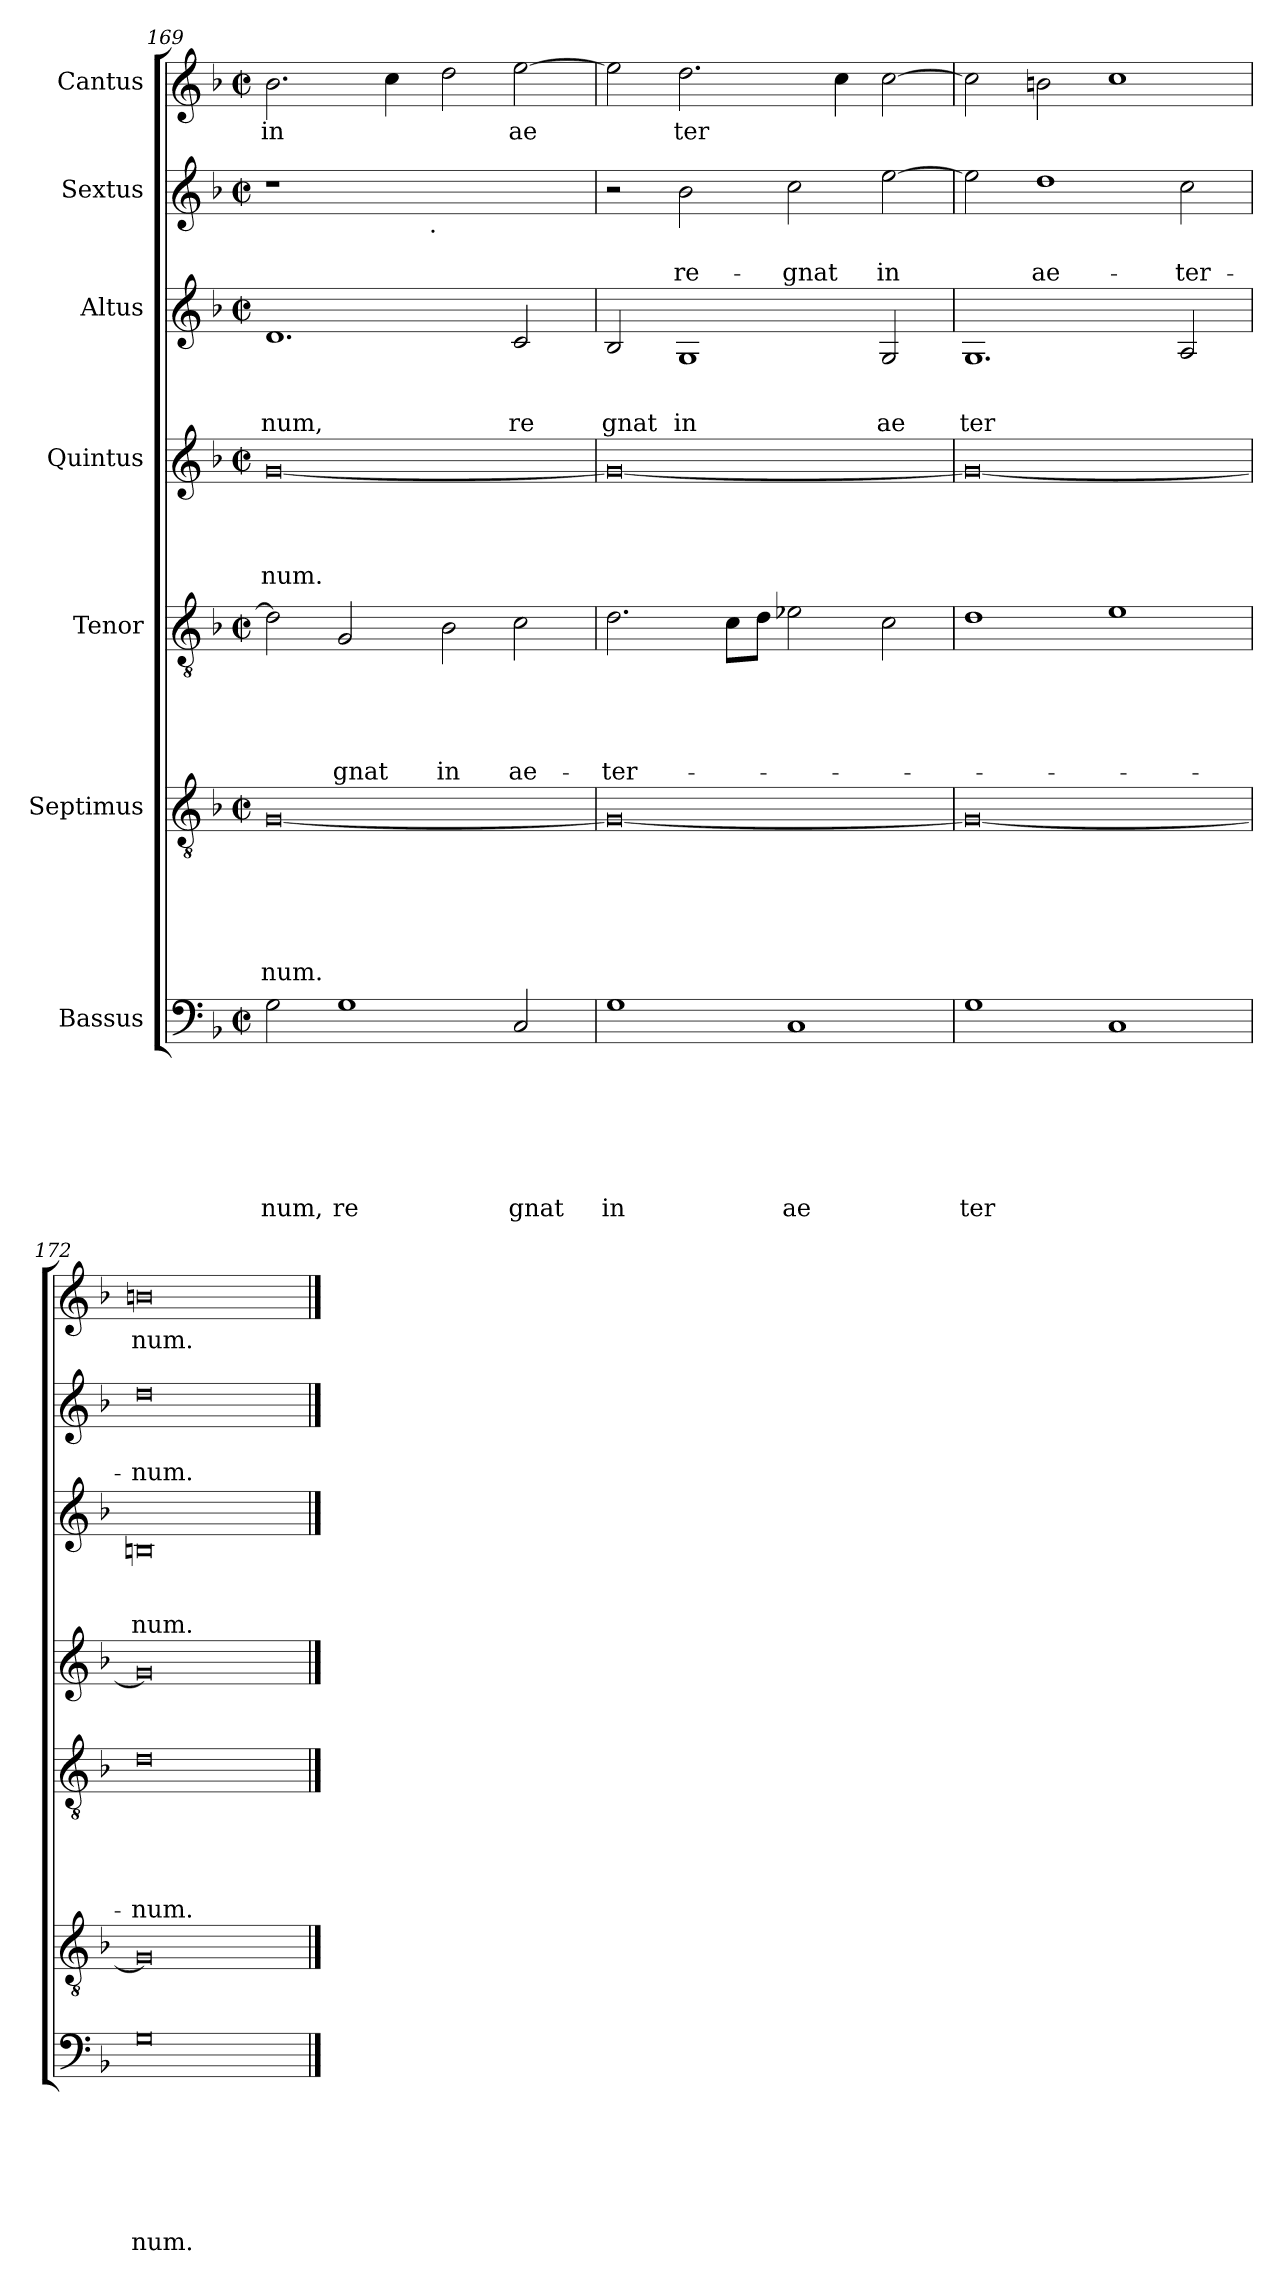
**kern	**text	**text	**text	**text	**text	**text	**text	**kern	**text	**text	**text	**text	**text	**text	**kern	**text	**text	**text	**text	**text	**kern	**text	**text	**text	**text	**kern	**text	**text	**text	**kern	**text	**text	**kern	**text
*part7	*part7	*part7	*part7	*part7	*part7	*part7	*part7	*part6	*part6	*part6	*part6	*part6	*part6	*part6	*part5	*part5	*part5	*part5	*part5	*part5	*part4	*part4	*part4	*part4	*part4	*part3	*part3	*part3	*part3	*part2	*part2	*part2	*part1	*part1
*staff7	*staff7	*staff7	*staff7	*staff7	*staff7	*staff7	*staff7	*staff6	*staff6	*staff6	*staff6	*staff6	*staff6	*staff6	*staff5	*staff5	*staff5	*staff5	*staff5	*staff5	*staff4	*staff4	*staff4	*staff4	*staff4	*staff3	*staff3	*staff3	*staff3	*staff2	*staff2	*staff2	*staff1	*staff1
*I"Bassus	*	*	*	*	*	*	*	*I"Septimus	*	*	*	*	*	*	*I"Tenor	*	*	*	*	*	*I"Quintus	*	*	*	*	*I"Altus	*	*	*	*I"Sextus	*	*	*I"Cantus	*
*clefF4	*	*	*	*	*	*	*	*clefGv2	*	*	*	*	*	*	*clefGv2	*	*	*	*	*	*clefG2	*	*	*	*	*clefG2	*	*	*	*clefG2	*	*	*clefG2	*
*k[b-]	*	*	*	*	*	*	*	*k[b-]	*	*	*	*	*	*	*k[b-]	*	*	*	*	*	*k[b-]	*	*	*	*	*k[b-]	*	*	*	*k[b-]	*	*	*k[b-]	*
*F:	*	*	*	*	*	*	*	*F:	*	*	*	*	*	*	*F:	*	*	*	*	*	*F:	*	*	*	*	*F:	*	*	*	*F:	*	*	*F:	*
*M2/2	*	*	*	*	*	*	*	*M2/2	*	*	*	*	*	*	*M2/2	*	*	*	*	*	*M2/2	*	*	*	*	*M2/2	*	*	*	*M2/2	*	*	*M2/2	*
*met(c|)	*	*	*	*	*	*	*	*met(c|)	*	*	*	*	*	*	*met(c|)	*	*	*	*	*	*met(c|)	*	*	*	*	*met(c|)	*	*	*	*met(c|)	*	*	*met(c|)	*
=169	=169	=169	=169	=169	=169	=169	=169	=169	=169	=169	=169	=169	=169	=169	=169	=169	=169	=169	=169	=169	=169	=169	=169	=169	=169	=169	=169	=169	=169	=169	=169	=169	=169	=169
!	!	!	!	!	!	!	!LO:LY:b	!	!	!	!	!	!	!LO:LY:b	!	!	!	!	!	!	!	!	!	!	!LO:LY:b	!	!	!	!LO:LY:b	!	!	!	!	!LO:LY:b
*	*	*	*	*	*	*	*	*	*	*	*	*	*	*	*	*	*	*	*	*	*	*	*	*	*	*	*	*	*	*^	*	*	*	*
2G\	.	.	.	.	.	.	num,	[<0G	.	.	.	.	.	num.	2d\]	.	.	.	.	.	[<0g	.	.	.	num.	1.d	.	.	num,	1r	2ryy	.	.	2.b-\	in
!	!	!	!	!	!	!	!LO:LY:b	!	!	!	!	!	!	!	!	!	!	!	!	!LO:LY:b	!	!	!	!	!	!	!	!	!	!	!	!	!	!	!
1G	.	.	.	.	.	.	re	.	.	.	.	.	.	.	2G/	.	.	.	.	-gnat	.	.	.	.	.	.	.	.	.	.	4...ryy	.	.	.	.
.	.	.	.	.	.	.	.	.	.	.	.	.	.	.	.	.	.	.	.	.	.	.	.	.	.	.	.	.	.	.	.	.	.	4cc\	.
!	!	!	!	!	!	!	!	!	!	!	!	!	!	!	!	!	!	!	!	!	!	!	!	!	!	!	!	!	!	!	!LO:TX:b:t=.	!	!	!	!
.	.	.	.	.	.	.	.	.	.	.	.	.	.	.	.	.	.	.	.	.	.	.	.	.	.	.	.	.	.	.	1ryy	.	.	.	.
!	!	!	!	!	!	!	!	!	!	!	!	!	!	!	!	!	!	!	!	!LO:LY:b	!	!	!	!	!	!	!	!	!	!	!	!	!	!	!
.	.	.	.	.	.	.	.	.	.	.	.	.	.	.	2B-\	.	.	.	.	in	.	.	.	.	.	.	.	.	.	1ryy	.	.	.	2dd\	.
!	!	!	!	!	!	!	!LO:LY:b	!	!	!	!	!	!	!	!	!	!	!	!	!LO:LY:b	!	!	!	!	!	!	!	!	!LO:LY:b	!	!	!	!	!	!LO:LY:b
2C/	.	.	.	.	.	.	gnat	.	.	.	.	.	.	.	2c\	.	.	.	.	ae-	.	.	.	.	.	2c/	.	.	re	.	.	.	.	[>2ee\	ae
.	.	.	.	.	.	.	.	.	.	.	.	.	.	.	.	.	.	.	.	.	.	.	.	.	.	.	.	.	.	.	32ryy	.	.	.	.
=170	=170	=170	=170	=170	=170	=170	=170	=170	=170	=170	=170	=170	=170	=170	=170	=170	=170	=170	=170	=170	=170	=170	=170	=170	=170	=170	=170	=170	=170	=170	=170	=170	=170	=170	=170
!	!	!	!	!	!	!	!LO:LY:b	!	!	!	!	!	!	!	!	!	!	!	!	!LO:LY:b	!	!	!	!	!	!	!	!	!LO:LY:b	!	!	!	!	!	!
*	*	*	*	*	*	*	*	*	*	*	*	*	*	*	*	*	*	*	*	*	*	*	*	*	*	*	*	*	*	*v	*v	*	*	*	*
1G	.	.	.	.	.	.	in	0G_	.	.	.	.	.	.	2.d\	.	.	.	.	-ter-	0g_	.	.	.	.	2B-/	.	.	gnat	2r	.	.	2ee\]	.
!	!	!	!	!	!	!	!	!	!	!	!	!	!	!	!	!	!	!	!	!	!	!	!	!	!	!	!	!	!LO:LY:b	!	!	!LO:LY:b	!	!LO:LY:b
.	.	.	.	.	.	.	.	.	.	.	.	.	.	.	.	.	.	.	.	.	.	.	.	.	.	1G	.	.	in	2b-\	.	re-	2.dd\	ter
.	.	.	.	.	.	.	.	.	.	.	.	.	.	.	8c\L	.	.	.	.	.	.	.	.	.	.	.	.	.	.	.	.	.	.	.
.	.	.	.	.	.	.	.	.	.	.	.	.	.	.	8d\J	.	.	.	.	.	.	.	.	.	.	.	.	.	.	.	.	.	.	.
!	!	!	!	!	!	!	!LO:LY:b	!	!	!	!	!	!	!	!	!	!	!	!	!	!	!	!	!	!	!	!	!	!	!	!	!LO:LY:b	!	!
1C	.	.	.	.	.	.	ae	.	.	.	.	.	.	.	2e-\	.	.	.	.	.	.	.	.	.	.	.	.	.	.	2cc\	.	-gnat	.	.
.	.	.	.	.	.	.	.	.	.	.	.	.	.	.	.	.	.	.	.	.	.	.	.	.	.	.	.	.	.	.	.	.	4cc\	.
!	!	!	!	!	!	!	!	!	!	!	!	!	!	!	!	!	!	!	!	!	!	!	!	!	!	!	!	!	!LO:LY:b	!	!	!LO:LY:b	!	!
.	.	.	.	.	.	.	.	.	.	.	.	.	.	.	2c\	.	.	.	.	.	.	.	.	.	.	2G/	.	.	ae	[>2ee\	.	in	[>2cc\	.
=171	=171	=171	=171	=171	=171	=171	=171	=171	=171	=171	=171	=171	=171	=171	=171	=171	=171	=171	=171	=171	=171	=171	=171	=171	=171	=171	=171	=171	=171	=171	=171	=171	=171	=171
!	!	!	!	!	!	!	!LO:LY:b	!	!	!	!	!	!	!	!	!	!	!	!	!	!	!	!	!	!	!	!	!	!LO:LY:b	!	!	!	!	!
1G	.	.	.	.	.	.	ter	0G_	.	.	.	.	.	.	1d	.	.	.	.	.	0g_	.	.	.	.	1.G	.	.	ter	2ee\]	.	.	2cc\]	.
!	!	!	!	!	!	!	!	!	!	!	!	!	!	!	!	!	!	!	!	!	!	!	!	!	!	!	!	!	!	!	!	!LO:LY:b	!	!
.	.	.	.	.	.	.	.	.	.	.	.	.	.	.	.	.	.	.	.	.	.	.	.	.	.	.	.	.	.	1dd	.	ae-	2b\	.
1C	.	.	.	.	.	.	.	.	.	.	.	.	.	.	1e	.	.	.	.	.	.	.	.	.	.	.	.	.	.	.	.	.	1cc	.
!	!	!	!	!	!	!	!	!	!	!	!	!	!	!	!	!	!	!	!	!	!	!	!	!	!	!	!	!	!	!	!	!LO:LY:b	!	!
.	.	.	.	.	.	.	.	.	.	.	.	.	.	.	.	.	.	.	.	.	.	.	.	.	.	2A/	.	.	.	2cc\	.	-ter-	.	.
=172	=172	=172	=172	=172	=172	=172	=172	=172	=172	=172	=172	=172	=172	=172	=172	=172	=172	=172	=172	=172	=172	=172	=172	=172	=172	=172	=172	=172	=172	=172	=172	=172	=172	=172
!	!	!	!	!	!	!	!LO:LY:b	!	!	!	!	!	!	!	!	!	!	!	!	!LO:LY:b	!	!	!	!	!	!	!	!	!LO:LY:b	!	!	!LO:LY:b	!	!LO:LY:b
0G	.	.	.	.	.	.	num.	0G]	.	.	.	.	.	.	0d	.	.	.	.	-num.	0g]	.	.	.	.	0Bn	.	.	num.	0dd	.	-num.	0bn	num.
==	==	==	==	==	==	==	==	==	==	==	==	==	==	==	==	==	==	==	==	==	==	==	==	==	==	==	==	==	==	==	==	==	==	==
*-	*-	*-	*-	*-	*-	*-	*-	*-	*-	*-	*-	*-	*-	*-	*-	*-	*-	*-	*-	*-	*-	*-	*-	*-	*-	*-	*-	*-	*-	*-	*-	*-	*-	*-
